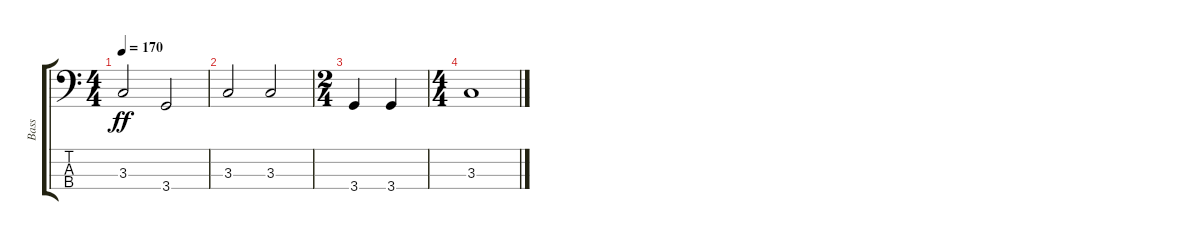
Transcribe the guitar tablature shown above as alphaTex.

\track ("Bass" "Bass") {instrument electricbassfinger}
\staff {score tabs}
\tuning (G2 D2 A1 E1) {hide}
\ts (4 4)
\tempo 170
\clef f4
\ks c
3.3.2{dy ff} 3.4.2 |
3.3.2 3.3.2 |
\ts (2 4)
3.4.4 3.4.4 |
\ts (4 4)
3.3.1
